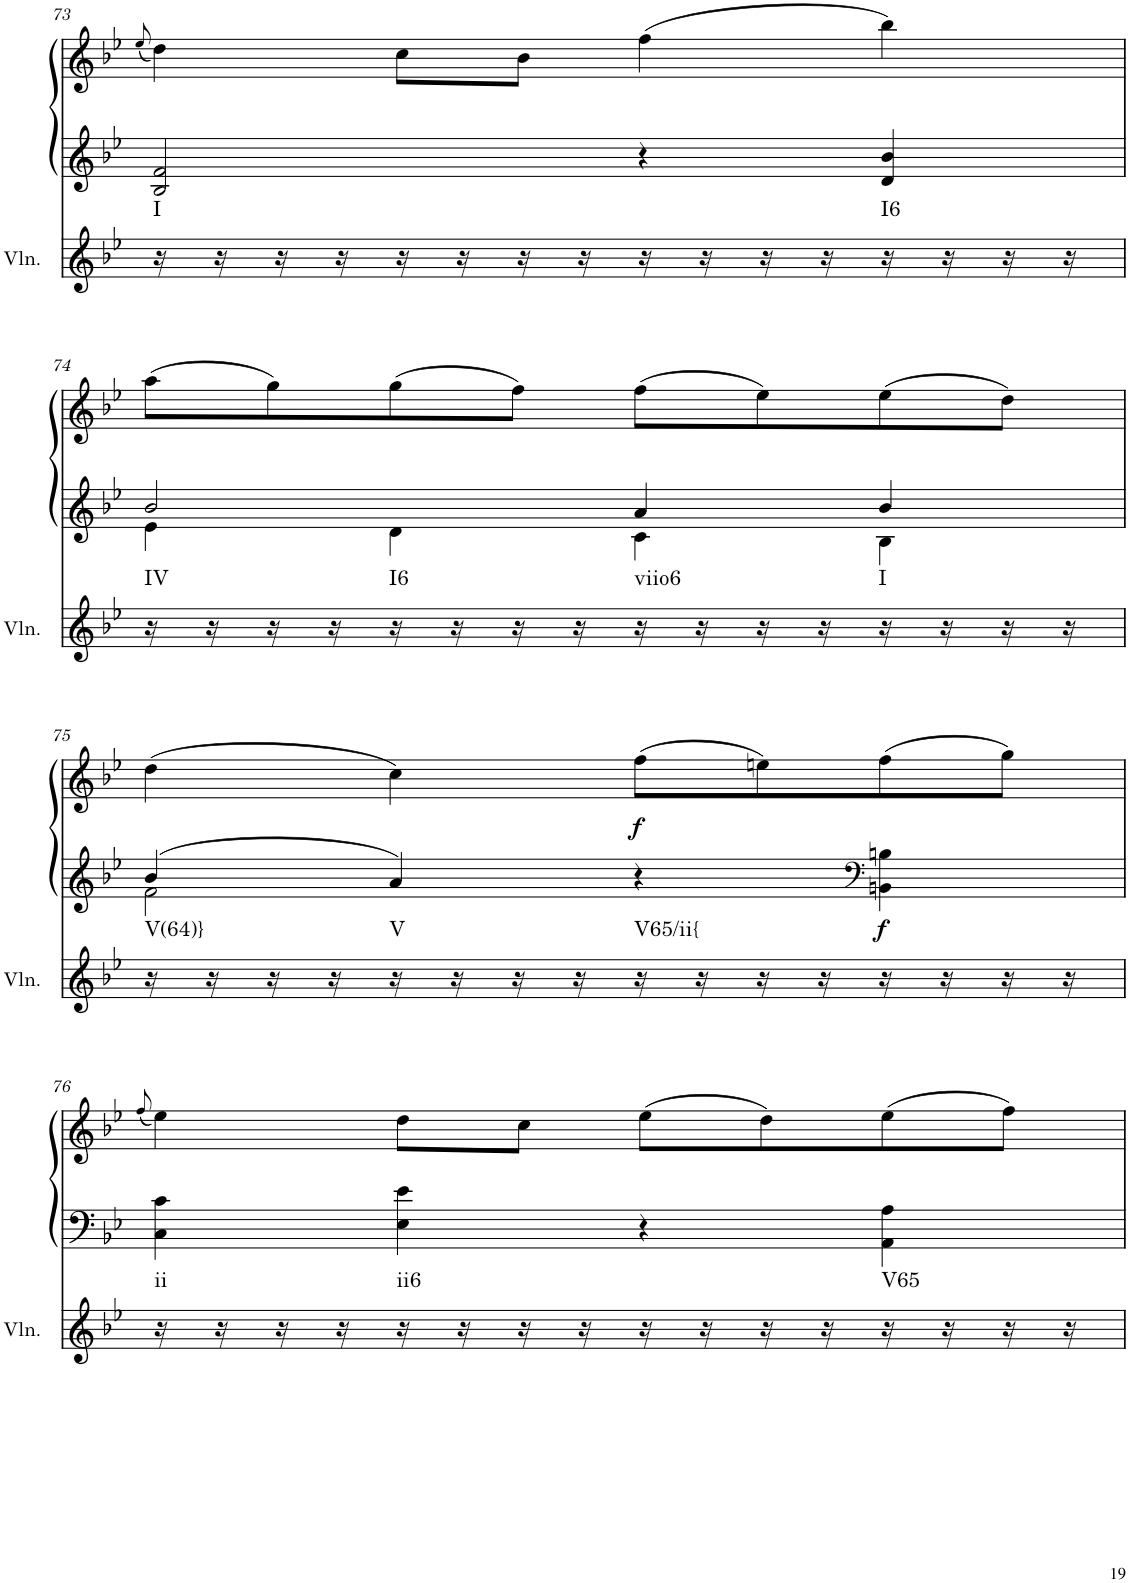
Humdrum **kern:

**kern	**harte	**kern	**kern	**dynam
*part2	*part2	*part1	*part1	*part1
*staff3	*	*staff2	*staff1	*staff1/2
*I"Violin	*	*I"Klavier linke Hand	*	*
*I'Vln.	*	*	*	*
!!LO:PB:g=z
*clefG2	*	*clefF4	*clefG2	*
*k[b-e-]	*	*k[b-e-]	*k[b-e-]	*
*M2/2	*	*M2/2	*M2/2	*
*met(c|)	*	*met(c|)	*met(c|)	*
=73	=73	=73	=73	=73
.	.	.	(8qee-/	.
!	!LO:H:kt=I	!	!	!
16r	N	2B-/ 2f/	4dd\)	.
16r	.	.	.	.
16r	.	.	.	.
16r	.	.	.	.
16r	.	.	8cc\L	.
16r	.	.	.	.
16r	.	.	8b-\J	.
16r	.	.	.	.
16r	.	4r	(4ff\	.
16r	.	.	.	.
16r	.	.	.	.
16r	.	.	.	.
!	!LO:H:kt=I6	!	!	!
16r	N	4d/ 4b-/	4bb-\)	.
16r	.	.	.	.
16r	.	.	.	.
16r	.	.	.	.
!!LO:LB:g=z
=74	=74	=74	=74	=74
*	*	*^	*	*
!	!LO:H:kt=IV	!	!	!	!
16r	N	2b-/	4e-\	(8aa\L	.
16r	.	.	.	.	.
16r	.	.	.	8gg\)	.
16r	.	.	.	.	.
!	!LO:H:kt=I6	!	!	!	!
16r	N	.	4d\	(8gg\	.
16r	.	.	.	.	.
16r	.	.	.	8ff\J)	.
16r	.	.	.	.	.
!	!LO:H:kt=viio6	!	!	!	!
16r	N	4a/	4c\	(8ff\L	.
16r	.	.	.	.	.
16r	.	.	.	8ee-\)	.
16r	.	.	.	.	.
!	!LO:H:kt=I	!	!	!	!
16r	N	4b-/	4B-\	(8ee-\	.
16r	.	.	.	.	.
16r	.	.	.	8dd\J)	.
16r	.	.	.	.	.
!!LO:LB:g=z
=75	=75	=75	=75	=75	=75
!	!LO:H:kt=V(64)}	!	!	!	!
16r	N	4b-/	2f\	(4dd\	.
16r	.	.	.	.	.
16r	.	.	.	.	.
16r	.	.	.	.	.
!	!LO:H:kt=V	!	!	!	!
16r	N	4a/	.	4cc\)	.
16r	.	.	.	.	.
16r	.	.	.	.	.
16r	.	.	.	.	.
!	!LO:H:kt=V65/ii{	!	!	!	!LO:DY:b
16r	N	4r	4ryy	(8ff\L	f
16r	.	.	.	.	.
16r	.	.	.	8een\)	.
16r	.	.	.	.	.
*	*	*clefF4	*	*	*
!	!	!	!	!	!LO:DY:b=2
16r	.	4ryy	4BBn\ 4Bn\	(8ff\	f
16r	.	.	.	.	.
16r	.	.	.	8gg\J)	.
16r	.	.	.	.	.
*	*	*v	*v	*	*
!!LO:LB:g=z
=76	=76	=76	=76	=76
.	.	.	(8qff/	.
!	!LO:H:kt=ii	!	!	!
16r	N	4C\ 4c\	4ee-\)	.
16r	.	.	.	.
16r	.	.	.	.
16r	.	.	.	.
!	!LO:H:kt=ii6	!	!	!
16r	N	4E-\ 4e-\	8dd\L	.
16r	.	.	.	.
16r	.	.	8cc\J	.
16r	.	.	.	.
16r	.	4r	(8ee-\L	.
16r	.	.	.	.
16r	.	.	8dd\)	.
16r	.	.	.	.
!	!LO:H:kt=V65	!	!	!
16r	N	4AA\ 4A\	(8ee-\	.
16r	.	.	.	.
16r	.	.	8ff\J)	.
16r	.	.	.	.
=	=	=	=	=
*-	*-	*-	*-	*-
